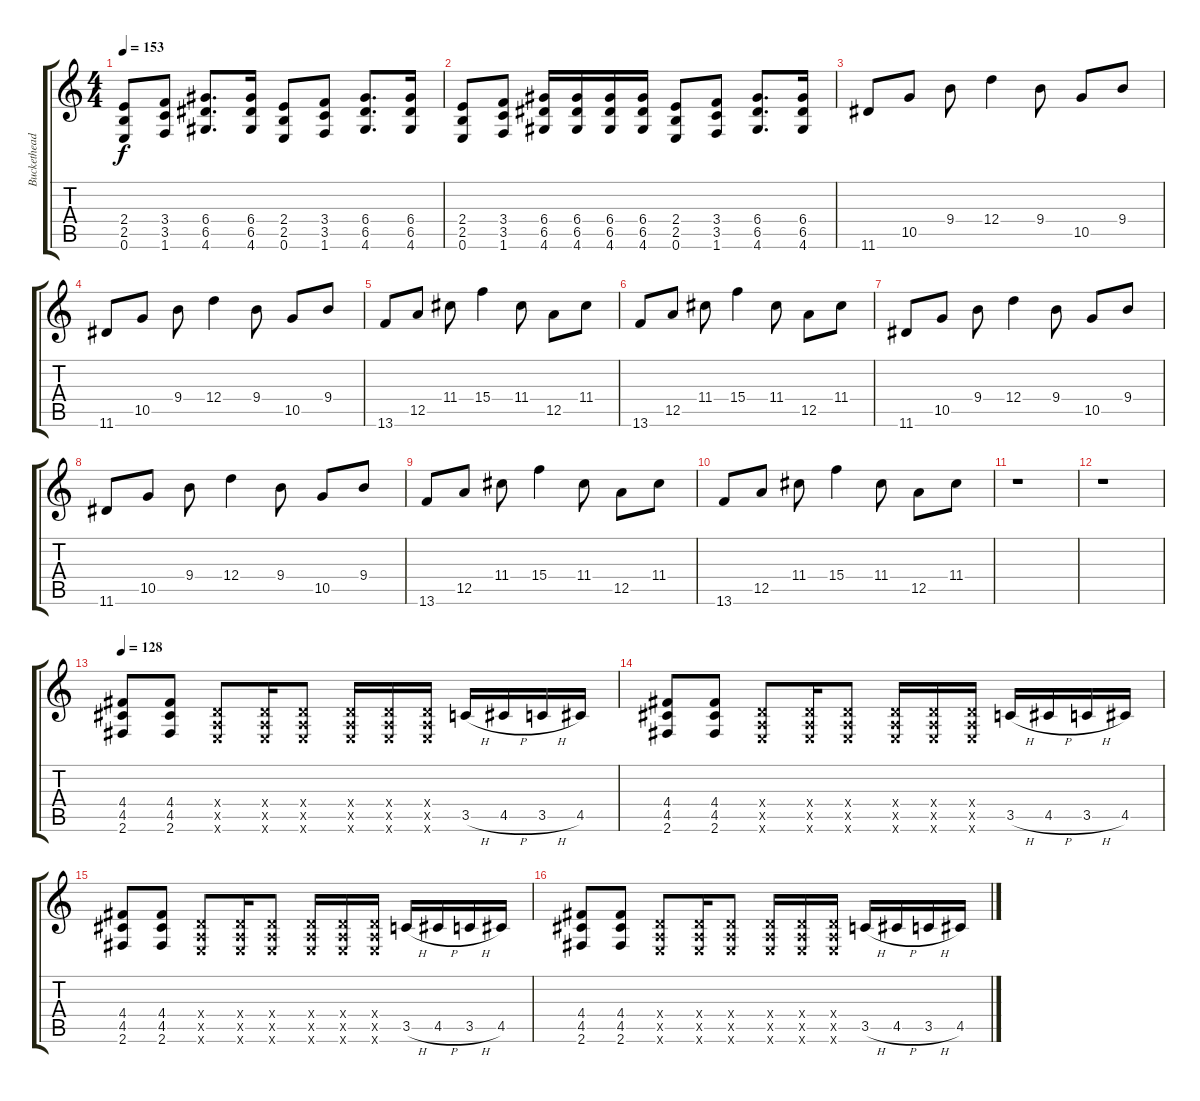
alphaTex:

\track ("Buckethead" "Buckethead") {instrument overdrivenguitar}
\staff {score tabs}
\tuning (E4 B3 G3 D3 A2 E2) {hide}
\ts (4 4)
\tempo 153
\clef g2
\ks c
(2.4 2.5 0.6).8{dy f} (3.4 3.5 1.6).8 (6.4 6.5 4.6).8{d} (6.4 6.5 4.6).16 (2.4 2.5 0.6).8 (3.4 3.5 1.6).8 (6.4 6.5 4.6).8{d} (6.4 6.5 4.6).16 |
(2.4 2.5 0.6).8 (3.4 3.5 1.6).8 (6.4 6.5 4.6).16 (6.4 6.5 4.6).16 (6.4 6.5 4.6).16 (6.4 6.5 4.6).16 (2.4 2.5 0.6).8 (3.4 3.5 1.6).8 (6.4 6.5 4.6).8{d} (6.4 6.5 4.6).16 |
11.6.8 10.5.8 9.4.8 12.4.4 9.4.8 10.5.8 9.4.8 |
11.6.8 10.5.8 9.4.8 12.4.4 9.4.8 10.5.8 9.4.8 |
13.6.8 12.5.8 11.4.8 15.4.4 11.4.8 12.5.8 11.4.8 |
13.6.8 12.5.8 11.4.8 15.4.4 11.4.8 12.5.8 11.4.8 |
11.6.8 10.5.8 9.4.8 12.4.4 9.4.8 10.5.8 9.4.8 |
11.6.8 10.5.8 9.4.8 12.4.4 9.4.8 10.5.8 9.4.8 |
13.6.8 12.5.8 11.4.8 15.4.4 11.4.8 12.5.8 11.4.8 |
13.6.8 12.5.8 11.4.8 15.4.4 11.4.8 12.5.8 11.4.8 |
r.1 |
r.1 |
\tempo 128
(4.4 4.5 2.6).8 (4.4 4.5 2.6).8 (0.4{x} 0.5{x} 0.6{x}).8 (0.4{x} 0.5{x} 0.6{x}).16 (0.4{x} 0.5{x} 0.6{x}).8 (0.4{x} 0.5{x} 0.6{x}).16 (0.4{x} 0.5{x} 0.6{x}).16 (0.4{x} 0.5{x} 0.6{x}).16 3.5{h}.16 4.5{h}.16 3.5{h}.16 4.5.16 |
(4.4 4.5 2.6).8 (4.4 4.5 2.6).8 (0.4{x} 0.5{x} 0.6{x}).8 (0.4{x} 0.5{x} 0.6{x}).16 (0.4{x} 0.5{x} 0.6{x}).8 (0.4{x} 0.5{x} 0.6{x}).16 (0.4{x} 0.5{x} 0.6{x}).16 (0.4{x} 0.5{x} 0.6{x}).16 3.5{h}.16 4.5{h}.16 3.5{h}.16 4.5.16 |
(4.4 4.5 2.6).8 (4.4 4.5 2.6).8 (0.4{x} 0.5{x} 0.6{x}).8 (0.4{x} 0.5{x} 0.6{x}).16 (0.4{x} 0.5{x} 0.6{x}).8 (0.4{x} 0.5{x} 0.6{x}).16 (0.4{x} 0.5{x} 0.6{x}).16 (0.4{x} 0.5{x} 0.6{x}).16 3.5{h}.16 4.5{h}.16 3.5{h}.16 4.5.16 |
(4.4 4.5 2.6).8 (4.4 4.5 2.6).8 (0.4{x} 0.5{x} 0.6{x}).8 (0.4{x} 0.5{x} 0.6{x}).16 (0.4{x} 0.5{x} 0.6{x}).8 (0.4{x} 0.5{x} 0.6{x}).16 (0.4{x} 0.5{x} 0.6{x}).16 (0.4{x} 0.5{x} 0.6{x}).16 3.5{h}.16 4.5{h}.16 3.5{h}.16 4.5.16
